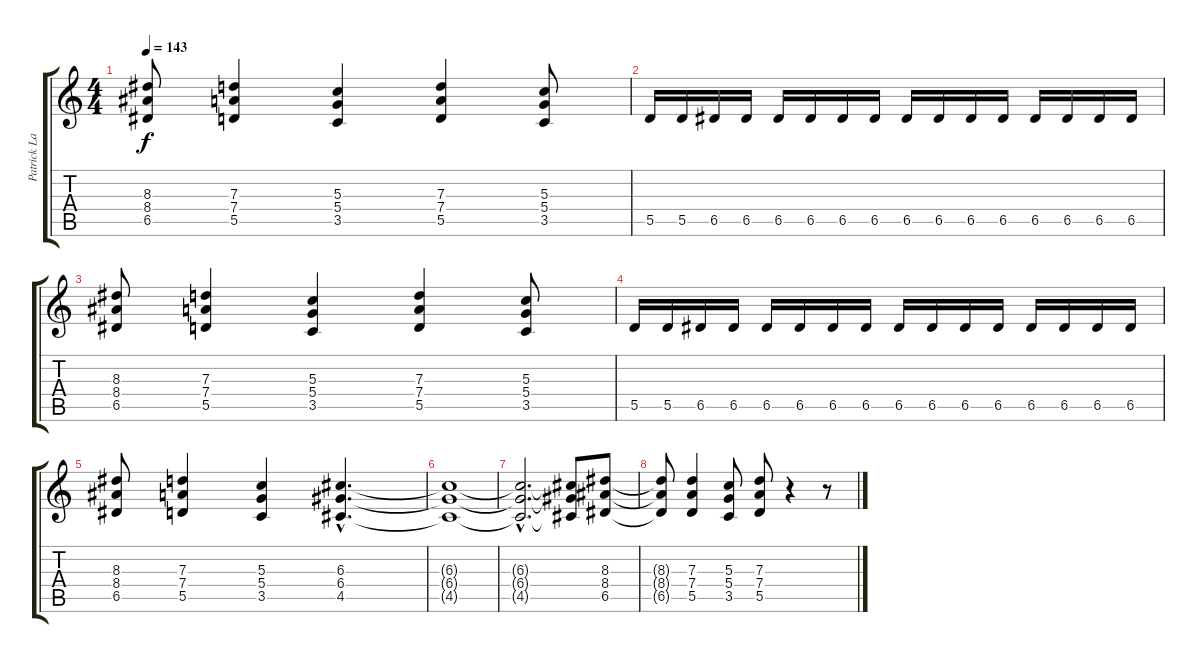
\track ("Patrick Lachman" "Patrick La") {instrument distortionguitar}
\staff {score tabs}
\tuning (E4 B3 G3 D3 A2 D2) {hide}
\ts (4 4)
\tempo 143
\clef g2
\ks c
(8.3 8.4 6.5).8{dy f} (7.3 7.4 5.5).4 (5.3 5.4 3.5).4 (7.3 7.4 5.5).4 (5.3 5.4 3.5).8 |
5.5.16 5.5.16 6.5.16 6.5.16 6.5.16 6.5.16 6.5.16 6.5.16 6.5.16 6.5.16 6.5.16 6.5.16 6.5.16 6.5.16 6.5.16 6.5.16 |
(8.3 8.4 6.5).8 (7.3 7.4 5.5).4 (5.3 5.4 3.5).4 (7.3 7.4 5.5).4 (5.3 5.4 3.5).8 |
5.5.16 5.5.16 6.5.16 6.5.16 6.5.16 6.5.16 6.5.16 6.5.16 6.5.16 6.5.16 6.5.16 6.5.16 6.5.16 6.5.16 6.5.16 6.5.16 |
(8.3 8.4 6.5).8 (7.3 7.4 5.5).4 (5.3 5.4 3.5).4 (6.3{hac} 6.4{hac} 4.5{hac}).4{d} |
(6.3{t} 6.4{t} 4.5{t}).1 |
(6.3{hac t} 6.4{hac t} 4.5{hac t}).2{d} (6.3{t} 6.4{t} 4.5{t}).8 (8.3 8.4 6.5).8 |
(8.3{t} 8.4{t} 6.5{t}).8 (7.3 7.4 5.5).4 (5.3 5.4 3.5).8 (7.3 7.4 5.5).8 r.4 r.8
